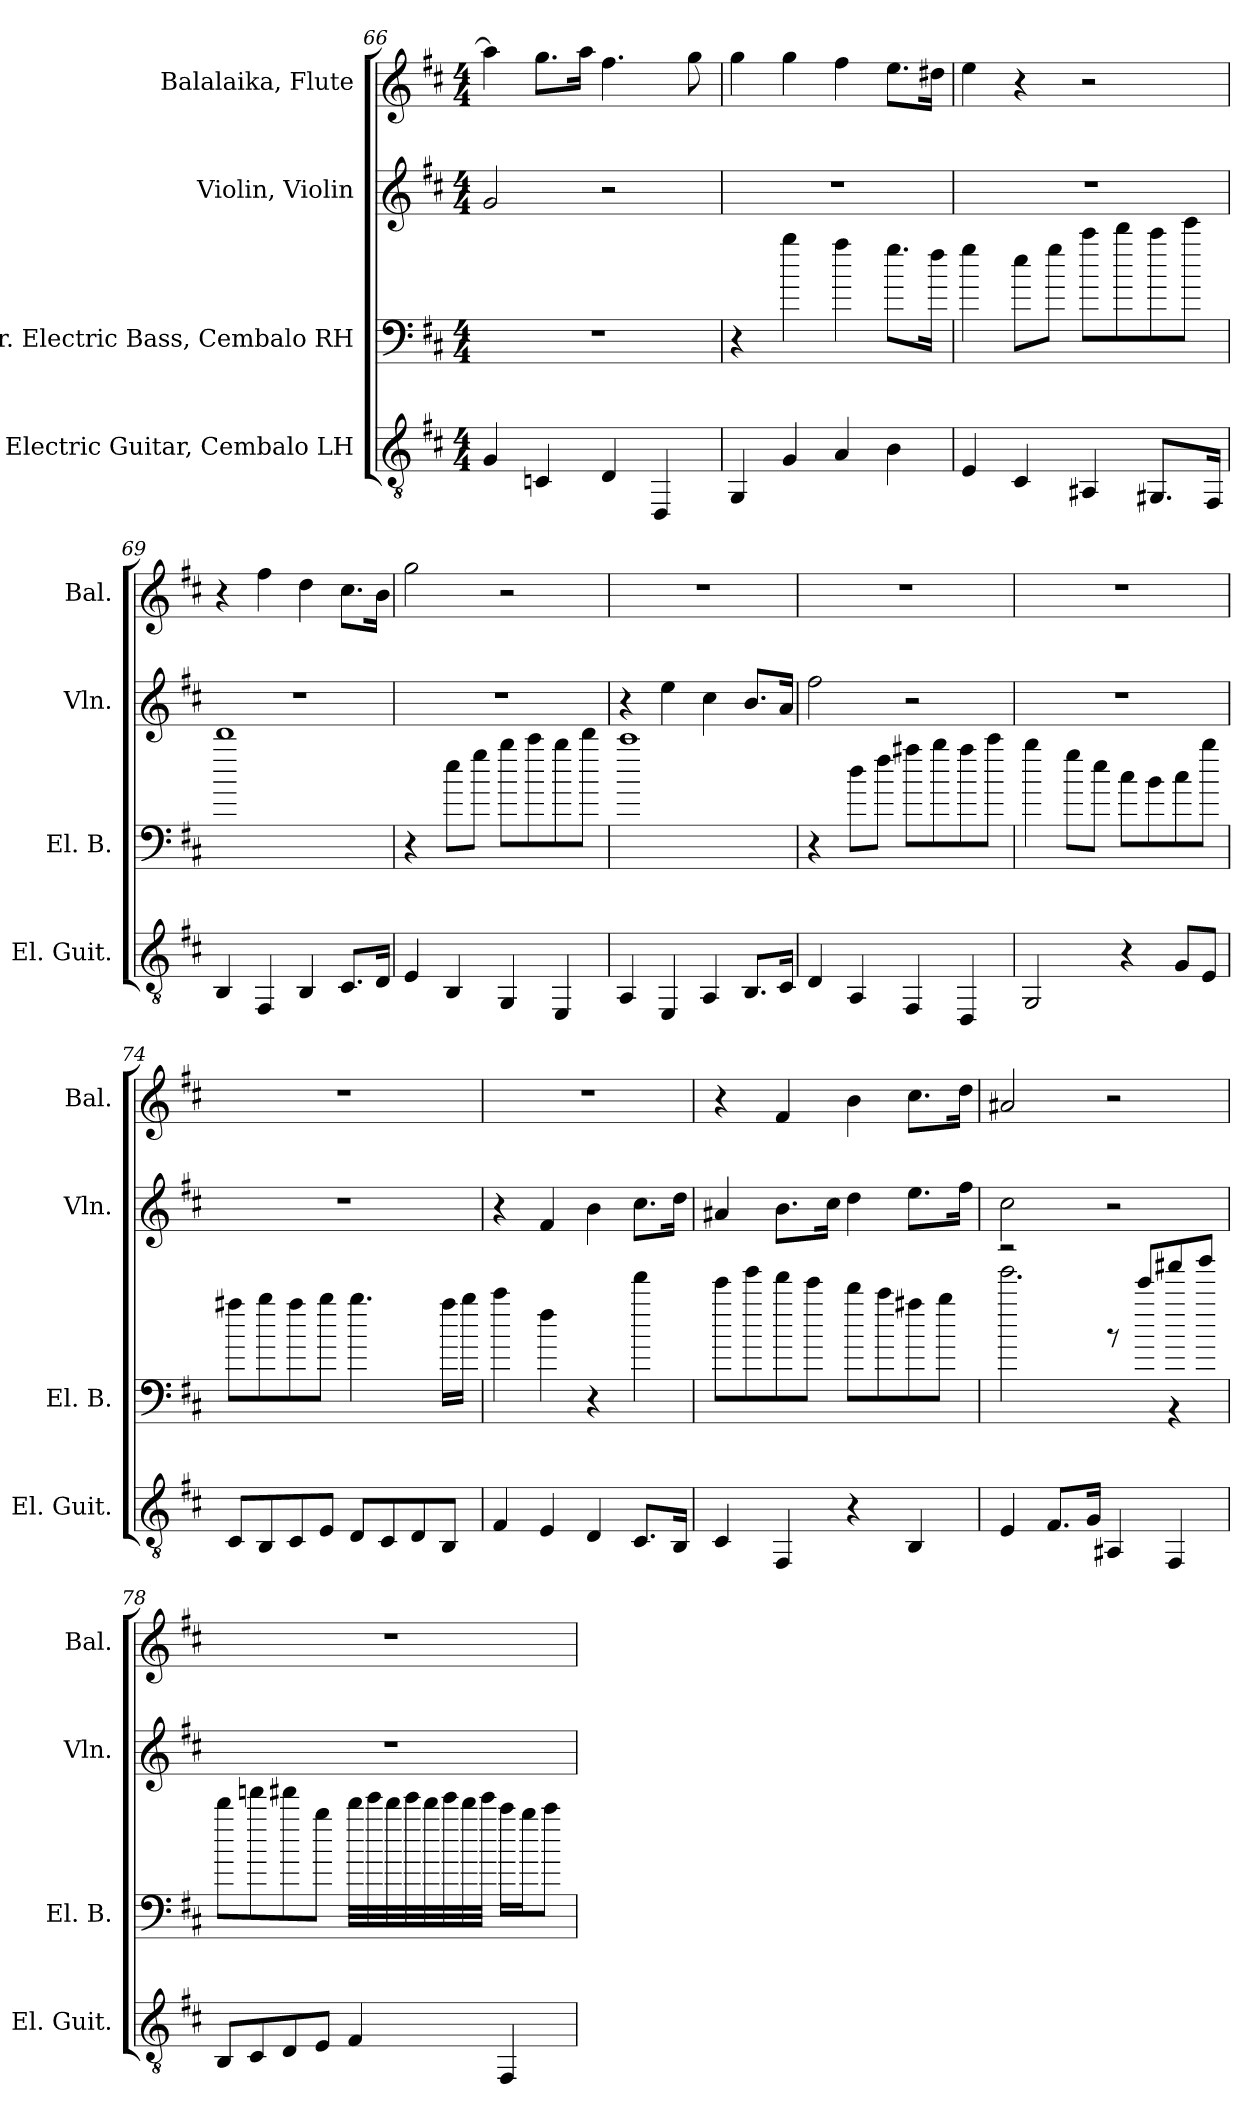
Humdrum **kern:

**kern	**kern	**kern	**kern
*part4	*part3	*part2	*part1
*staff4	*staff3	*staff2	*staff1
*I"Electric Guitar, Cembalo LH	*I"6-str. Electric Bass, Cembalo RH	*I"Violin, Violin	*I"Balalaika, Flute
*I'El. Guit.	*I'El. B.	*I'Vln.	*I'Bal.
*clefGv2	*clefF4	*clefG2	*clefG2
*	*ITrd7c12	*	*
*k[f#c#]	*k[f#c#]	*k[f#c#]	*k[f#c#]
*M4/4	*M4/4	*M4/4	*M4/4
=66	=66	=66	=66
4G/	1r	2g/	4aa\]
4Cn/	.	.	8.gg\L
.	.	.	16aa\Jk
4D/	.	2r	4.ff#\
4DD/	.	.	.
.	.	.	8gg\
=67	=67	=67	=67
4GG/	4r	1r	4gg\
4G/	4b\	.	4gg\
4A/	4a\	.	4ff#\
4B\	8.g\L	.	8.ee\L
.	16f#\Jk	.	16dd#X\Jk
!!LO:LB:g=z
=68	=68	=68	=68
4E/	4g\	1r	4ee\
4C#/	8e\L	.	4r
.	8g\J	.	.
4AA#X/	8cc#\L	.	2r
.	8dd\	.	.
8.GG#X/L	8cc#\	.	.
.	8ee\J	.	.
16FF#/Jk	.	.	.
=69	=69	=69	=69
4BB/	1dd	1r	4r
4FF#/	.	.	4ff#\
4BB/	.	.	4dd\
8.C#/L	.	.	8.cc#\L
16D/Jk	.	.	16b\Jk
=70	=70	=70	=70
4E/	4r	1r	2gg\
4BB/	8e\L	.	.
.	8g\J	.	.
4GG/	8b\L	.	2r
.	8cc#\	.	.
4EE/	8b\	.	.
.	8dd\J	.	.
=71	=71	=71	=71
4AA/	1cc#	4r	1r
4EE/	.	4ee\	.
4AA/	.	4cc#\	.
8.BB/L	.	8.b/L	.
16C#/Jk	.	16a/Jk	.
!!LO:LB:g=z
=72	=72	=72	=72
4D/	4r	2ff#\	1r
4AA/	8d\L	.	.
.	8f#\J	.	.
4FF#/	8a#X\L	2r	.
.	8b\	.	.
4DD/	8a#\	.	.
.	8cc#\J	.	.
=73	=73	=73	=73
2GG/	4b\	1r	1r
.	8g\L	.	.
.	8e\J	.	.
4r	8c#\L	.	.
.	8B\	.	.
8G/L	8c#\	.	.
8E/J	8b\J	.	.
=74	=74	=74	=74
8C#/L	8a#X\L	1r	1r
8BB/	8b\	.	.
8C#/	8a#\	.	.
8E/J	8b\J	.	.
8D/L	4.b\	.	.
8C#/	.	.	.
8D/	.	.	.
8BB/J	16a#\LL	.	.
.	16b\JJ	.	.
=75	=75	=75	=75
4F#/	4cc#\	4r	1r
4E/	4f#\	4f#/	.
4D/	4r	4b\	.
8.C#/L	4ff#\	8.cc#\L	.
16BB/Jk	.	16dd\Jk	.
!!LO:PB:g=z
=76	=76	=76	=76
4C#/	8ee\L	4a#X/	4r
.	8gg\	.	.
4FF#/	8ff#\	8.b\L	4f#/
.	8ee\J	.	.
.	.	16cc#\Jk	.
4r	8dd\L	4dd\	4b\
.	8cc#\	.	.
4BB/	8a#X\	8.ee\L	8.cc#\L
.	8b\J	.	.
.	.	16ff#\Jk	16dd\Jk
=77	=77	=77	=77
*	*^	*	*
4E/	2r	2.gg\	2cc#\	2a#X/
8.F#/L	.	.	.	.
16G/Jk	.	.	.	.
4AA#X/	8r	.	2r	2r
.	8ee/L	.	.	.
4FF#/	8aa#X/	4r	.	.
.	8bb/J	.	.	.
*	*v	*v	*	*
!!LO:LB:g=z
=78	=78	=78	=78
8BB/L	8dd\L	1r	1r
8C#/	8ffn\	.	.
8D/	8ff#X\	.	.
8E/J	8b\J	.	.
4F#/	32dd\LLL	.	.
.	32ee\	.	.
.	32dd\	.	.
.	32ee\	.	.
.	32dd\	.	.
.	32ee\	.	.
.	32dd\	.	.
.	32ee\JJJ	.	.
4FF#/	16cc#\LL	.	.
.	16b\J	.	.
.	8cc#\J	.	.
=	=	=	=
*-	*-	*-	*-
